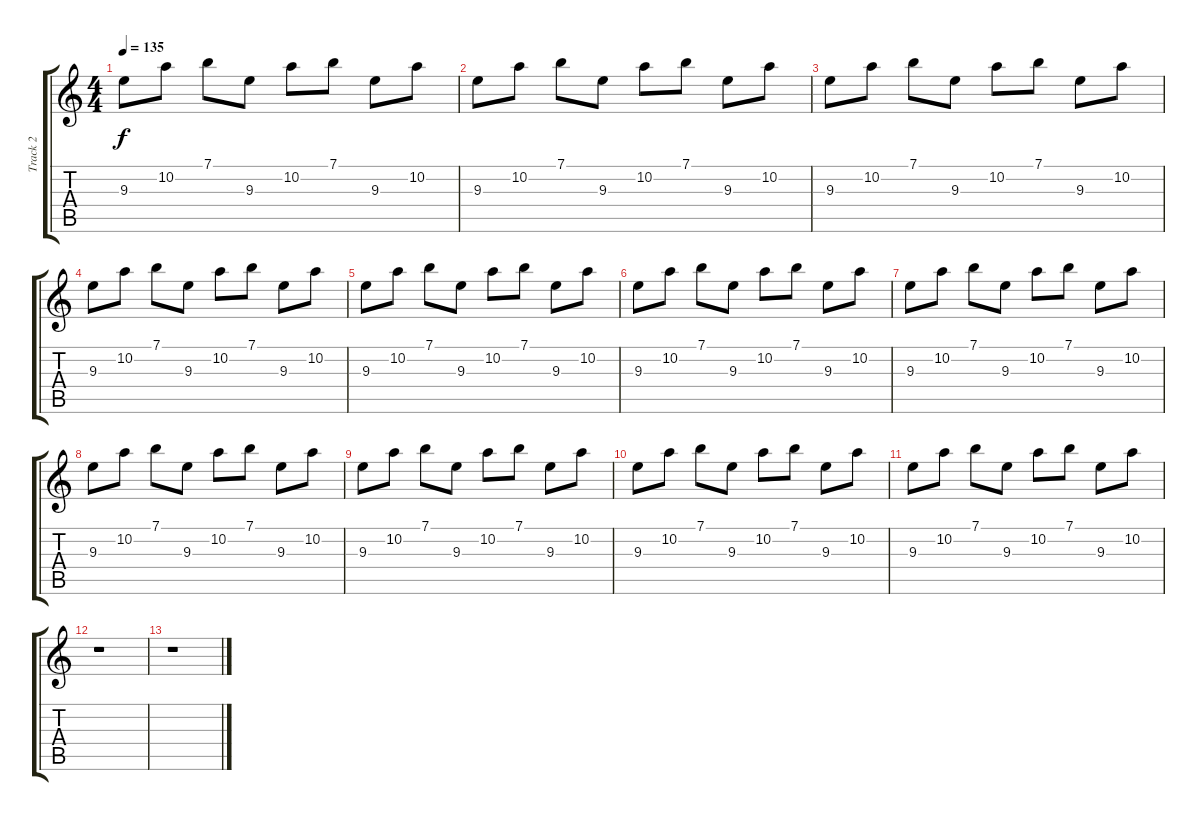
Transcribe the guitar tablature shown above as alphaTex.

\track ("Track 2" "Track 2") {instrument electricguitarclean}
\staff {score tabs}
\tuning (E4 B3 G3 D3 A2 E2) {hide}
\ts (4 4)
\tempo 135
\clef g2
\ks c
9.3.8{dy f} 10.2.8 7.1.8 9.3.8 10.2.8 7.1.8 9.3.8 10.2.8 |
9.3.8 10.2.8 7.1.8 9.3.8 10.2.8 7.1.8 9.3.8 10.2.8 |
9.3.8 10.2.8 7.1.8 9.3.8 10.2.8 7.1.8 9.3.8 10.2.8 |
9.3.8 10.2.8 7.1.8 9.3.8 10.2.8 7.1.8 9.3.8 10.2.8 |
9.3.8 10.2.8 7.1.8 9.3.8 10.2.8 7.1.8 9.3.8 10.2.8 |
9.3.8 10.2.8 7.1.8 9.3.8 10.2.8 7.1.8 9.3.8 10.2.8 |
9.3.8 10.2.8 7.1.8 9.3.8 10.2.8 7.1.8 9.3.8 10.2.8 |
9.3.8 10.2.8 7.1.8 9.3.8 10.2.8 7.1.8 9.3.8 10.2.8 |
9.3.8 10.2.8 7.1.8 9.3.8 10.2.8 7.1.8 9.3.8 10.2.8 |
9.3.8 10.2.8 7.1.8 9.3.8 10.2.8 7.1.8 9.3.8 10.2.8 |
9.3.8 10.2.8 7.1.8 9.3.8 10.2.8 7.1.8 9.3.8 10.2.8 |
r.1 |
r.1
